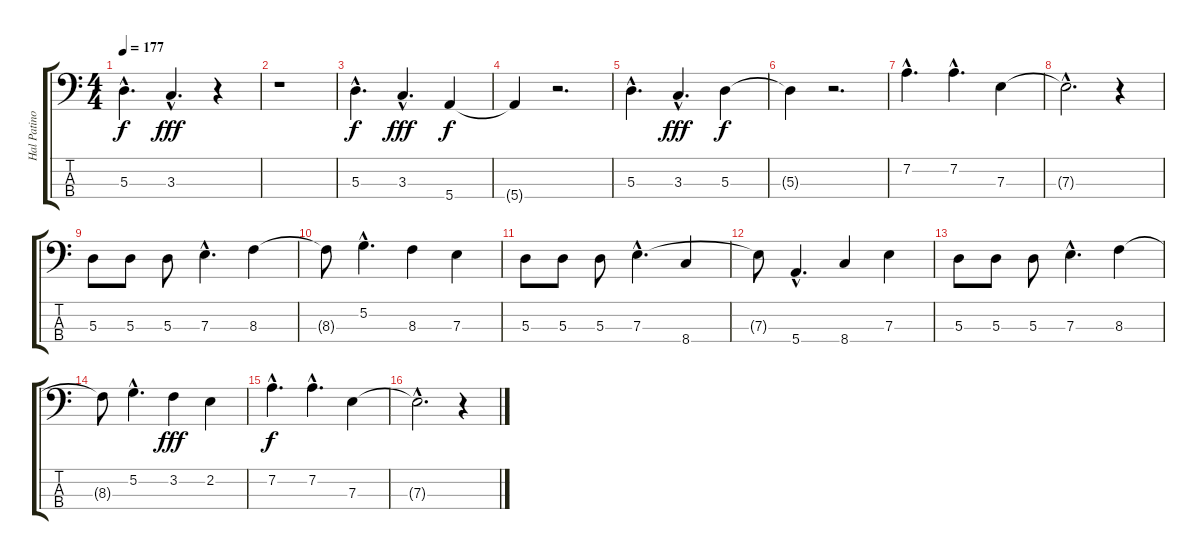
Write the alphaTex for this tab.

\track ("Hal Patino" "Hal Patino") {instrument electricbassfinger}
\staff {score tabs}
\tuning (G2 D2 A1 E1) {hide}
\ts (4 4)
\tempo 177
\clef f4
\ks c
5.3{hac}.4{d dy f} 3.3{hac}.4{d dy fff} r.4 |
r.1 |
5.3{hac}.4{d dy f} 3.3{hac}.4{d dy fff} 5.4.4{dy f} |
5.4{t}.4 r.2{d} |
5.3{hac}.4{d} 3.3{hac}.4{d dy fff} 5.3.4{dy f} |
5.3{t}.4 r.2{d} |
7.2{hac}.4{d} 7.2{hac}.4{d} 7.3.4 |
7.3{hac t}.2{d} r.4 |
5.3.8 5.3.8 5.3.8 7.3{hac}.4{d} 8.3.4 |
8.3{t}.8 5.2{hac}.4{d} 8.3.4 7.3.4 |
5.3.8 5.3.8 5.3.8 7.3{hac}.4{d} 8.4.4 |
7.3{t}.8 5.4{hac}.4{d} 8.4.4 7.3.4 |
5.3.8 5.3.8 5.3.8 7.3{hac}.4{d} 8.3.4 |
8.3{t}.8 5.2{hac}.4{d} 3.2.4{dy fff} 2.2.4 |
7.2{hac}.4{d dy f} 7.2{hac}.4{d} 7.3.4 |
7.3{hac t}.2{d} r.4
